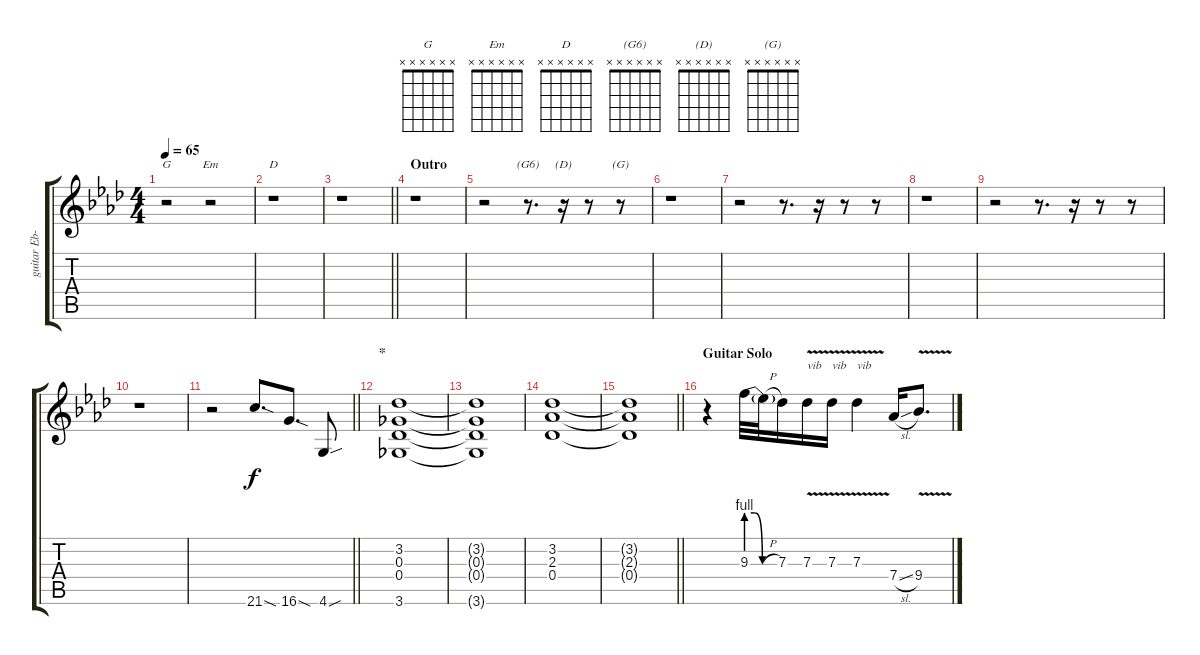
\track ("guitar Eb-Ab-Db-Gb-Bb-eb" "guitar Eb-") {instrument distortionguitar}
\staff {score tabs}
\tuning (Eb4 Bb3 Gb3 Db3 Ab2 Eb2) {hide}
\chord ("G" x x x x x x)
\chord ("Em" x x x x x x)
\chord ("D" x x x x x x)
\chord ("(G6)" x x x x x x)
\chord ("(D)" x x x x x x)
\chord ("(G)" x x x x x x)
\ts (4 4)
\tempo 65
\clef g2
\ks ab
r.2{ch "G" dy f} r.2{ch "Em"} |
r.1{ch "D"} |
\barLineRight lightlight
r.1 |
\section ("" "Outro")
r.1 |
r.2 r.8{d ch "(G6)"} r.16{ch "(D)"} r.8 r.8{ch "(G)"} |
r.1 |
r.2 r.8{d} r.16 r.8 r.8 |
r.1 |
r.2 r.8{d} r.16 r.8 r.8 |
r.1 |
\barLineRight lightlight
r.2 21.6{sod}.8{d} 16.6{sod}.8{d} 4.6{sou}.8 |
\section ("" "*")
(3.2 0.3 0.4 3.6).1 |
(3.2{t} 0.3{t} 0.4{t} 3.6{t}).1 |
(3.2 2.3 0.4).1 |
\barLineRight lightlight
(3.2{t} 2.3{t} 0.4{t}).1 |
\section ("" "Guitar Solo")
r.4 9.3{be (custom 0 4 15 4 30 0 60 0)}.32 9.3{h t}.32 7.3.16 7.3{v}.16{txt "vib"} 7.3{v}.16{txt "vib"} 7.3{v}.4{txt "vib"} 7.4{sl}.16 9.4{v}.8{d}
